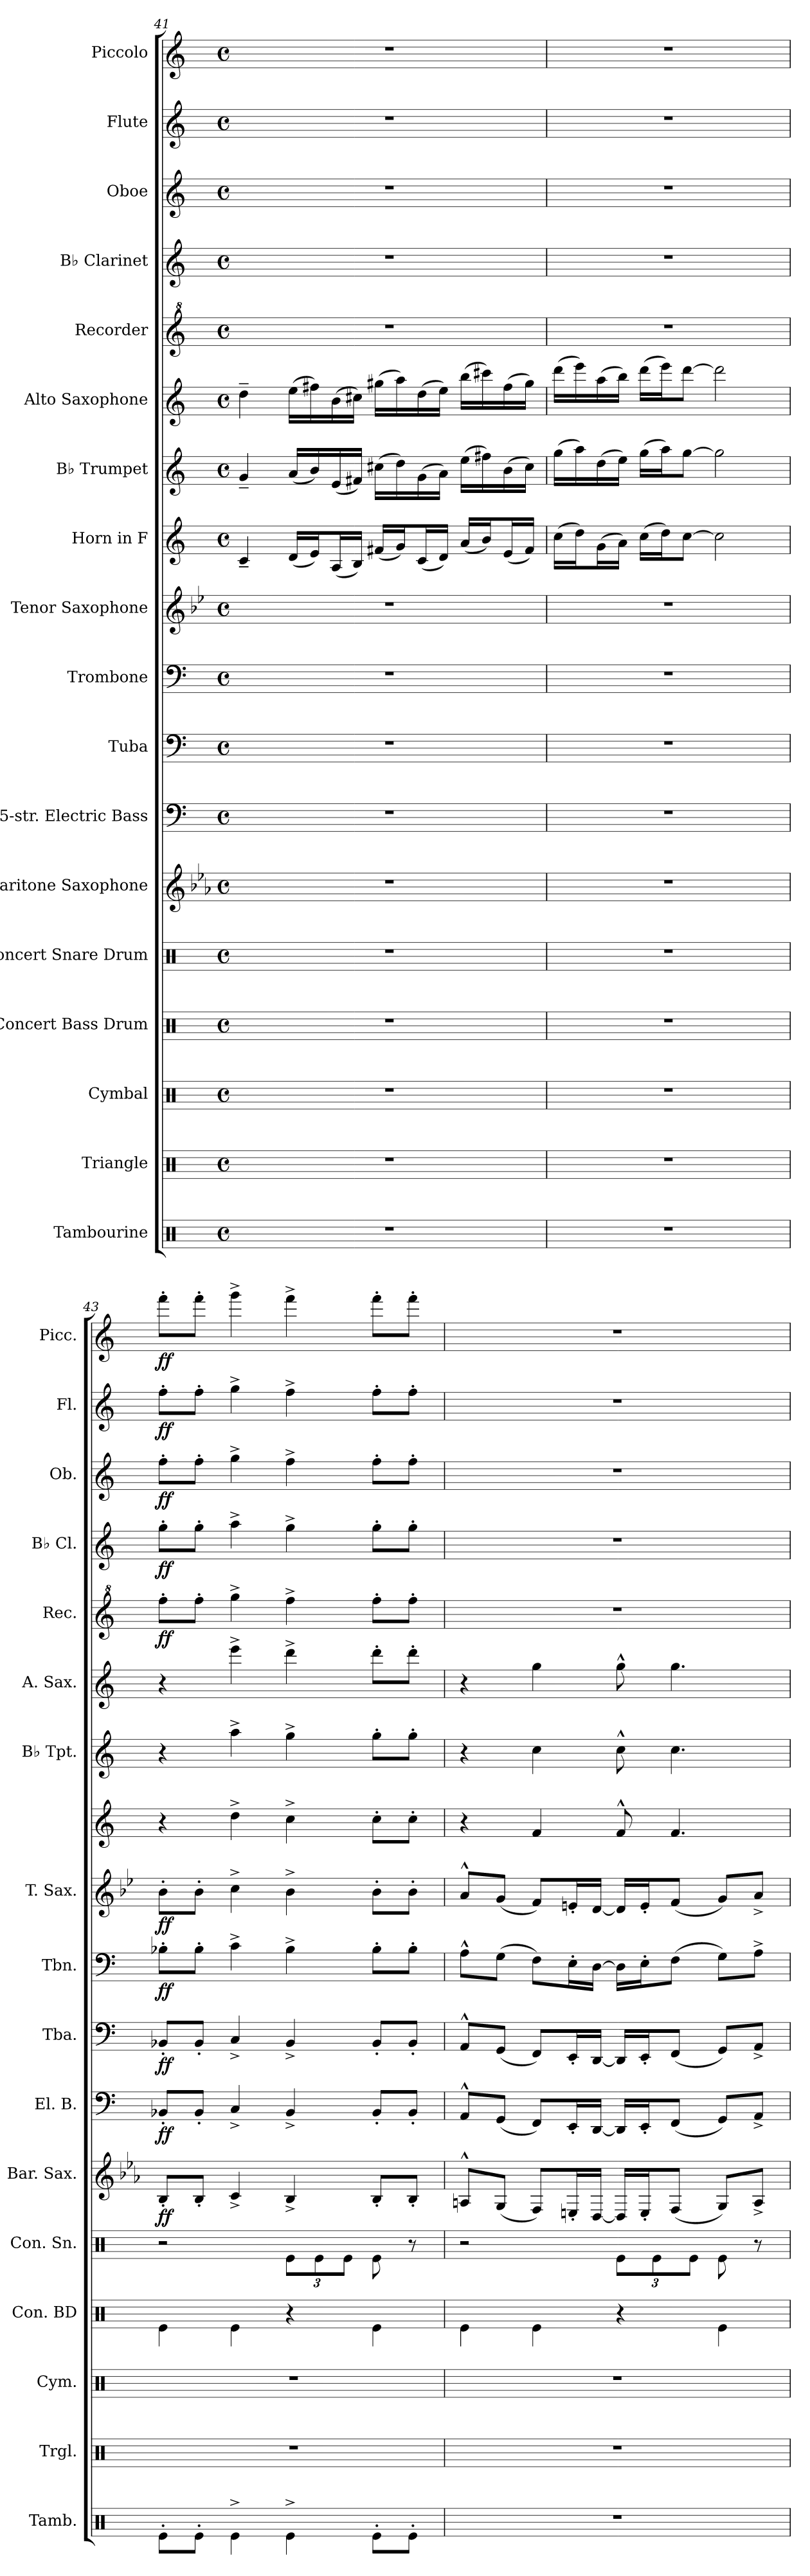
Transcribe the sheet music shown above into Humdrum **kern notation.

**kern	**kern	**kern	**kern	**kern	**kern	**dynam	**kern	**dynam	**kern	**dynam	**kern	**dynam	**kern	**dynam	**kern	**kern	**kern	**kern	**dynam	**kern	**dynam	**kern	**dynam	**kern	**dynam	**kern	**dynam
*part18	*part17	*part16	*part15	*part14	*part13	*part13	*part12	*part12	*part11	*part11	*part10	*part10	*part9	*part9	*part8	*part7	*part6	*part5	*part5	*part4	*part4	*part3	*part3	*part2	*part2	*part1	*part1
*staff18	*staff17	*staff16	*staff15	*staff14	*staff13	*staff13	*staff12	*staff12	*staff11	*staff11	*staff10	*staff10	*staff9	*staff9	*staff8	*staff7	*staff6	*staff5	*staff5	*staff4	*staff4	*staff3	*staff3	*staff2	*staff2	*staff1	*staff1
*I"Tambourine	*I"Triangle	*I"Cymbal	*I"Concert Bass Drum	*I"Concert Snare Drum	*I"Baritone Saxophone	*	*I"5-str. Electric Bass	*	*I"Tuba	*	*I"Trombone	*	*I"Tenor Saxophone	*	*I"Horn in F	*I"B♭ Trumpet	*I"Alto Saxophone	*I"Recorder	*	*I"B♭ Clarinet	*	*I"Oboe	*	*I"Flute	*	*I"Piccolo	*
*I'Tamb.	*I'Trgl.	*I'Cym.	*I'Con. BD	*I'Con. Sn.	*I'Bar. Sax.	*	*I'El. B.	*	*I'Tba.	*	*I'Tbn.	*	*I'T. Sax.	*	*	*I'B♭ Tpt.	*I'A. Sax.	*I'Rec.	*	*I'B♭ Cl.	*	*I'Ob.	*	*I'Fl.	*	*I'Picc.	*
*clefX	*clefX	*clefX	*clefX	*clefX	*clefG2	*	*clefF4	*	*clefF4	*	*clefF4	*	*clefG2	*	*clefG2	*clefG2	*clefG2	*clefG^2	*	*clefG2	*	*clefG2	*	*clefG2	*	*clefG2	*
*	*	*	*	*	*ITrd12c21	*	*ITrd7c12	*	*	*	*	*	*ITrd8c14	*	*ITrd4c7	*ITrd1c2	*ITrd5c9	*	*	*ITrd1c2	*	*	*	*	*	*ITrd-7c-12	*
*k[]	*k[]	*k[]	*k[]	*k[]	*k[b-e-a-]	*	*k[]	*	*k[]	*	*k[]	*	*k[b-e-]	*	*k[b-]	*k[b-e-]	*k[b-e-a-]	*k[]	*	*k[b-e-]	*	*k[]	*	*k[]	*	*k[]	*
*M4/4	*M4/4	*M4/4	*M4/4	*M4/4	*M4/4	*	*M4/4	*	*M4/4	*	*M4/4	*	*M4/4	*	*M4/4	*M4/4	*M4/4	*M4/4	*	*M4/4	*	*M4/4	*	*M4/4	*	*M4/4	*
*met(c)	*met(c)	*met(c)	*met(c)	*met(c)	*met(c)	*	*met(c)	*	*met(c)	*	*met(c)	*	*met(c)	*	*met(c)	*met(c)	*met(c)	*met(c)	*	*met(c)	*	*met(c)	*	*met(c)	*	*met(c)	*
=41	=41	=41	=41	=41	=41	=41	=41	=41	=41	=41	=41	=41	=41	=41	=41	=41	=41	=41	=41	=41	=41	=41	=41	=41	=41	=41	=41
1r	1r	1r	1r	1r	1r	.	1r	.	1r	.	1r	.	1r	.	4F~/	4f~/	4f~\	1r	.	1r	.	1r	.	1r	.	1r	.
.	.	.	.	.	.	.	.	.	.	.	.	.	.	.	(16G/LL	(16g/LL	(16g\LL	.	.	.	.	.	.	.	.	.	.
.	.	.	.	.	.	.	.	.	.	.	.	.	.	.	16A/J)	16a/)	16an\)	.	.	.	.	.	.	.	.	.	.
.	.	.	.	.	.	.	.	.	.	.	.	.	.	.	(16D/L	(16d/	(16d\	.	.	.	.	.	.	.	.	.	.
.	.	.	.	.	.	.	.	.	.	.	.	.	.	.	16E/JJ)	16en/JJ)	16en\JJ)	.	.	.	.	.	.	.	.	.	.
.	.	.	.	.	.	.	.	.	.	.	.	.	.	.	(16Bn/LL	(16bn\LL	(16bn\LL	.	.	.	.	.	.	.	.	.	.
.	.	.	.	.	.	.	.	.	.	.	.	.	.	.	16c/J)	16cc\)	16cc\)	.	.	.	.	.	.	.	.	.	.
.	.	.	.	.	.	.	.	.	.	.	.	.	.	.	(16F/L	(16f\	(16f\	.	.	.	.	.	.	.	.	.	.
.	.	.	.	.	.	.	.	.	.	.	.	.	.	.	16G/JJ)	16g\JJ)	16g\JJ)	.	.	.	.	.	.	.	.	.	.
.	.	.	.	.	.	.	.	.	.	.	.	.	.	.	(16d/LL	(16dd\LL	(16dd\LL	.	.	.	.	.	.	.	.	.	.
.	.	.	.	.	.	.	.	.	.	.	.	.	.	.	16e/J)	16een\)	16een\)	.	.	.	.	.	.	.	.	.	.
.	.	.	.	.	.	.	.	.	.	.	.	.	.	.	(16A/L	(16a\	(16a\	.	.	.	.	.	.	.	.	.	.
.	.	.	.	.	.	.	.	.	.	.	.	.	.	.	16B/JJ)	16b\JJ)	16b\JJ)	.	.	.	.	.	.	.	.	.	.
=42	=42	=42	=42	=42	=42	=42	=42	=42	=42	=42	=42	=42	=42	=42	=42	=42	=42	=42	=42	=42	=42	=42	=42	=42	=42	=42	=42
1r	1r	1r	1r	1r	1r	.	1r	.	1r	.	1r	.	1r	.	(16f\LL	(16ff\LL	(16ff\LL	1r	.	1r	.	1r	.	1r	.	1r	.
.	.	.	.	.	.	.	.	.	.	.	.	.	.	.	16g\J)	16gg\)	16gg\)	.	.	.	.	.	.	.	.	.	.
.	.	.	.	.	.	.	.	.	.	.	.	.	.	.	(16c\L	(16cc\	(16cc\	.	.	.	.	.	.	.	.	.	.
.	.	.	.	.	.	.	.	.	.	.	.	.	.	.	16d\JJ)	16dd\JJ)	16dd\JJ)	.	.	.	.	.	.	.	.	.	.
.	.	.	.	.	.	.	.	.	.	.	.	.	.	.	(16f\LL	(16ff\LL	(16ff\LL	.	.	.	.	.	.	.	.	.	.
.	.	.	.	.	.	.	.	.	.	.	.	.	.	.	16g\J)	16gg\J)	16gg\J)	.	.	.	.	.	.	.	.	.	.
.	.	.	.	.	.	.	.	.	.	.	.	.	.	.	[8f\J	[8ff\J	[8ff\J	.	.	.	.	.	.	.	.	.	.
.	.	.	.	.	.	.	.	.	.	.	.	.	.	.	2f\]	2ff\]	2ff\]	.	.	.	.	.	.	.	.	.	.
!!LO:PB:g=z
=43	=43	=43	=43	=43	=43	=43	=43	=43	=43	=43	=43	=43	=43	=43	=43	=43	=43	=43	=43	=43	=43	=43	=43	=43	=43	=43	=43
!	!	!	!	!	!	!LO:DY:b	!	!LO:DY:b	!	!LO:DY:b	!	!LO:DY:b	!	!LO:DY:b	!	!	!	!	!LO:DY:b	!	!LO:DY:b	!	!LO:DY:b	!	!LO:DY:b	!	!LO:DY:b
8Re'\L	1r	1r	4Re\	2r	8BB-'/L	ff	8BBB-X'/L	ff	8BB-X'/L	ff	8B-X'\L	ff	8B-'\L	ff	4r	4r	4r	8fff'\L	ff	8ff'\L	ff	8ff'\L	ff	8ff'\L	ff	8ffff'\L	ff
8Re'\J	.	.	.	.	8BB-'/J	.	8BBB-'/J	.	8BB-'/J	.	8B-'\J	.	8B-'\J	.	.	.	.	8fff'\J	.	8ff'\J	.	8ff'\J	.	8ff'\J	.	8ffff'\J	.
4Re^\	.	.	4Re\	.	4C^/	.	4CC^/	.	4C^/	.	4c^\	.	4c^\	.	4g^\	4gg^\	4gg^\	4ggg^\	.	4gg^\	.	4gg^\	.	4gg^\	.	4gggg^\	.
*	*	*	*	*Xbrackettup	*	*	*	*	*	*	*	*	*	*	*	*	*	*	*	*	*	*	*	*	*	*	*
4Re^\	.	.	4r	12Re\L	4BB-^/	.	4BBB-^/	.	4BB-^/	.	4B-^\	.	4B-^\	.	4f^\	4ff^\	4ff^\	4fff^\	.	4ff^\	.	4ff^\	.	4ff^\	.	4ffff^\	.
.	.	.	.	12Re\	.	.	.	.	.	.	.	.	.	.	.	.	.	.	.	.	.	.	.	.	.	.	.
.	.	.	.	12Re\J	.	.	.	.	.	.	.	.	.	.	.	.	.	.	.	.	.	.	.	.	.	.	.
8Re'\L	.	.	4Re\	8Re\	8BB-'/L	.	8BBB-'/L	.	8BB-'/L	.	8B-'\L	.	8B-'\L	.	8f'\L	8ff'\L	8ff'\L	8fff'\L	.	8ff'\L	.	8ff'\L	.	8ff'\L	.	8ffff'\L	.
8Re'\J	.	.	.	8r	8BB-'/J	.	8BBB-'/J	.	8BB-'/J	.	8B-'\J	.	8B-'\J	.	8f'\J	8ff'\J	8ff'\J	8fff'\J	.	8ff'\J	.	8ff'\J	.	8ff'\J	.	8ffff'\J	.
=44	=44	=44	=44	=44	=44	=44	=44	=44	=44	=44	=44	=44	=44	=44	=44	=44	=44	=44	=44	=44	=44	=44	=44	=44	=44	=44	=44
1r	1r	1r	4Re\	2r	8AAn^^/L	.	8AAA^^/L	.	8AA^^/L	.	8A^^\L	.	8A^^/L	.	4r	4r	4r	1r	.	1r	.	1r	.	1r	.	1r	.
.	.	.	.	.	(8GG/J	.	(8GGG/J	.	(8GG/J	.	(8G\J	.	(8G/J	.	.	.	.	.	.	.	.	.	.	.	.	.	.
.	.	.	4Re\	.	8FF/L)	.	8FFF/L)	.	8FF/L)	.	8F\L)	.	8F/L)	.	4B-/	4b-\	4b-\	.	.	.	.	.	.	.	.	.	.
.	.	.	.	.	16EEn'/L	.	16EEE'/L	.	16EE'/L	.	16E'\L	.	16En'/L	.	.	.	.	.	.	.	.	.	.	.	.	.	.
.	.	.	.	.	[16DD/JJ	.	[16DDD/JJ	.	[16DD/JJ	.	[16D\JJ	.	[16D/JJ	.	.	.	.	.	.	.	.	.	.	.	.	.	.
.	.	.	4r	12Re\L	16DD/LL]	.	16DDD/LL]	.	16DD/LL]	.	16D\LL]	.	16D/LL]	.	8B-^^/	8b-^^\	8b-^^\	.	.	.	.	.	.	.	.	.	.
.	.	.	.	.	16EE'/J	.	16EEE'/J	.	16EE'/J	.	16E'\J	.	16E'/J	.	.	.	.	.	.	.	.	.	.	.	.	.	.
.	.	.	.	12Re\	.	.	.	.	.	.	.	.	.	.	.	.	.	.	.	.	.	.	.	.	.	.	.
.	.	.	.	.	(8FF/J	.	(8FFF/J	.	(8FF/J	.	(8F\J	.	(8F/J	.	4.B-/	4.b-\	4.b-\	.	.	.	.	.	.	.	.	.	.
.	.	.	.	12Re\J	.	.	.	.	.	.	.	.	.	.	.	.	.	.	.	.	.	.	.	.	.	.	.
.	.	.	4Re\	8Re\	8GG/L)	.	8GGG/L)	.	8GG/L)	.	8G\L)	.	8G/L)	.	.	.	.	.	.	.	.	.	.	.	.	.	.
.	.	.	.	8r	8AA^/J	.	8AAA^/J	.	8AA^/J	.	8A^\J	.	8A^/J	.	.	.	.	.	.	.	.	.	.	.	.	.	.
=	=	=	=	=	=	=	=	=	=	=	=	=	=	=	=	=	=	=	=	=	=	=	=	=	=	=	=
*-	*-	*-	*-	*-	*-	*-	*-	*-	*-	*-	*-	*-	*-	*-	*-	*-	*-	*-	*-	*-	*-	*-	*-	*-	*-	*-	*-
